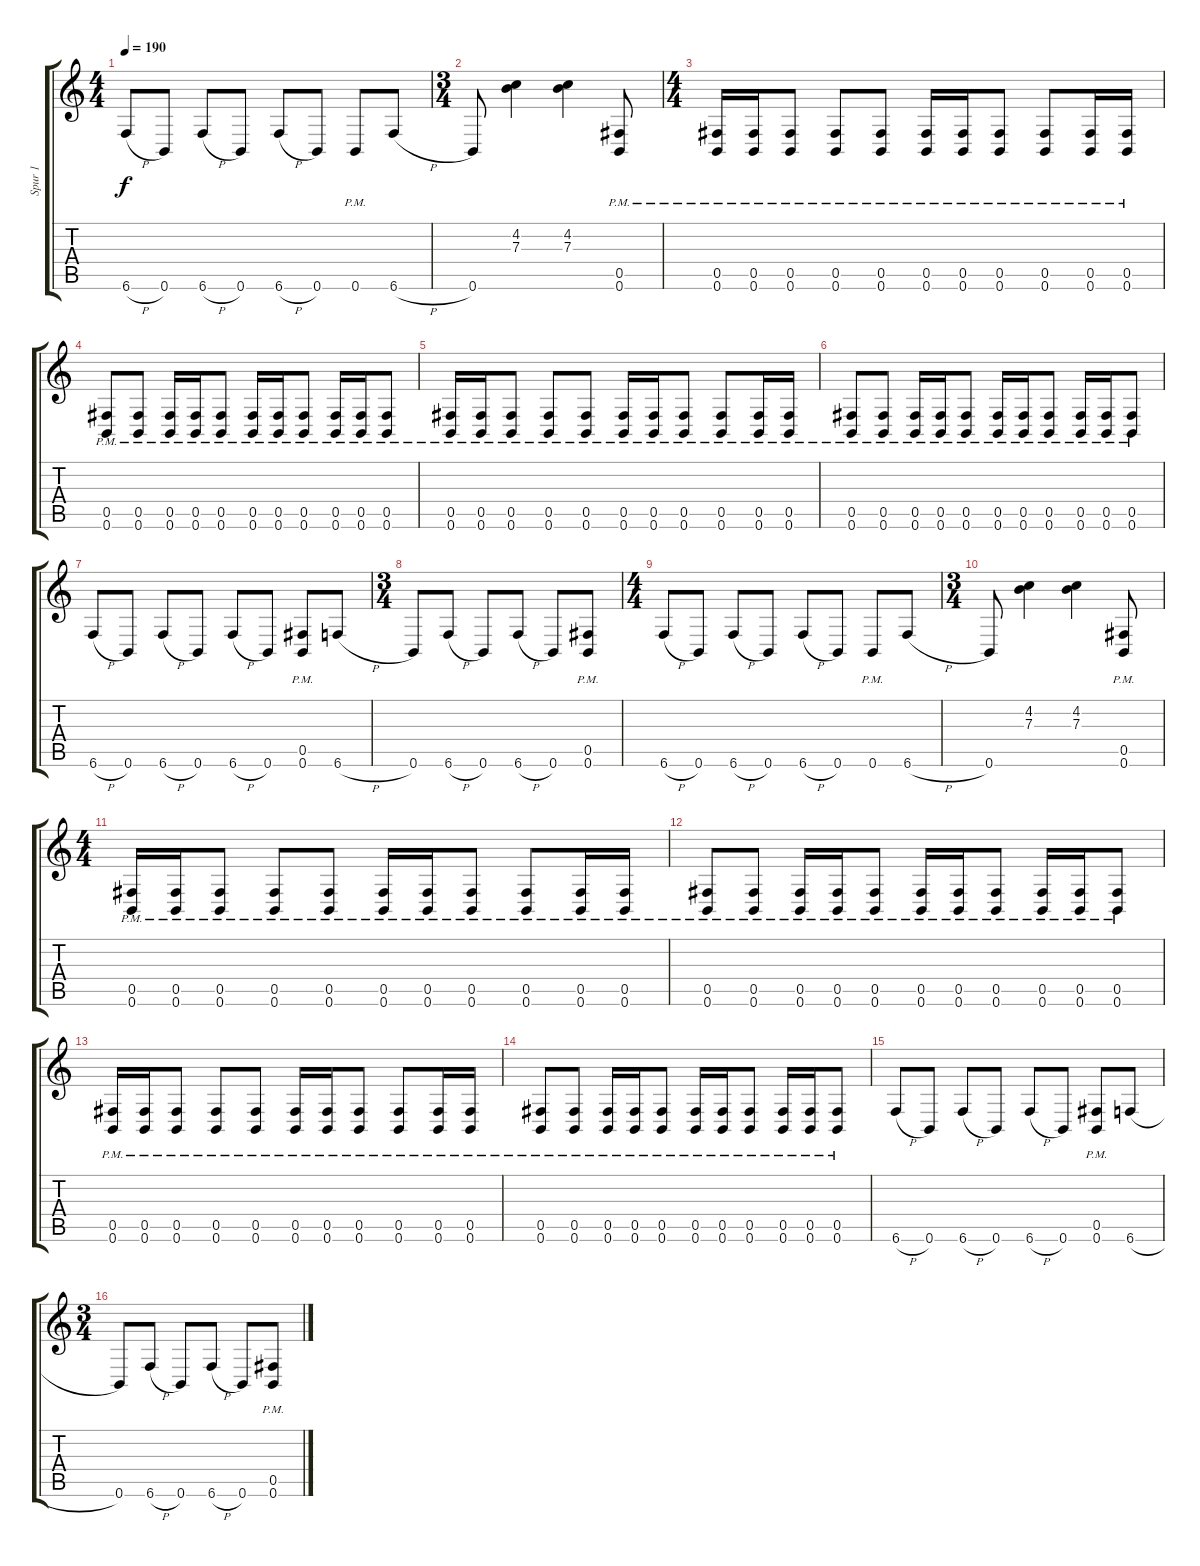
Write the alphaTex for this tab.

\track ("Spur 1" "Spur 1") {instrument overdrivenguitar}
\staff {score tabs}
\tuning (Db4 Ab3 E3 B2 Gb2 B1) {hide}
\ts (4 4)
\tempo 190
\clef g2
\ks c
6.6{h}.8{dy f} 0.6.8 6.6{h}.8 0.6.8 6.6{h}.8 0.6.8 0.6{pm}.8 6.6{h}.8 |
\ts (3 4)
0.6.8 (4.2 7.3).4 (4.2 7.3).4 (0.5{pm} 0.6{pm}).8 |
\ts (4 4)
(0.5{pm} 0.6{pm}).16 (0.5{pm} 0.6{pm}).16 (0.5{pm} 0.6{pm}).8 (0.5{pm} 0.6{pm}).8 (0.5{pm} 0.6{pm}).8 (0.5{pm} 0.6{pm}).16 (0.5{pm} 0.6{pm}).16 (0.5{pm} 0.6{pm}).8 (0.5{pm} 0.6{pm}).8 (0.5{pm} 0.6{pm}).16 (0.5{pm} 0.6{pm}).16 |
(0.5{pm} 0.6{pm}).8 (0.5{pm} 0.6{pm}).8 (0.5{pm} 0.6{pm}).16 (0.5{pm} 0.6{pm}).16 (0.5{pm} 0.6{pm}).8 (0.5{pm} 0.6{pm}).16 (0.5{pm} 0.6{pm}).16 (0.5{pm} 0.6{pm}).8 (0.5{pm} 0.6{pm}).16 (0.5{pm} 0.6{pm}).16 (0.5{pm} 0.6{pm}).8 |
(0.5{pm} 0.6{pm}).16 (0.5{pm} 0.6{pm}).16 (0.5{pm} 0.6{pm}).8 (0.5{pm} 0.6{pm}).8 (0.5{pm} 0.6{pm}).8 (0.5{pm} 0.6{pm}).16 (0.5{pm} 0.6{pm}).16 (0.5{pm} 0.6{pm}).8 (0.5{pm} 0.6{pm}).8 (0.5{pm} 0.6{pm}).16 (0.5{pm} 0.6{pm}).16 |
(0.5{pm} 0.6{pm}).8 (0.5{pm} 0.6{pm}).8 (0.5{pm} 0.6{pm}).16 (0.5{pm} 0.6{pm}).16 (0.5{pm} 0.6{pm}).8 (0.5{pm} 0.6{pm}).16 (0.5{pm} 0.6{pm}).16 (0.5{pm} 0.6{pm}).8 (0.5{pm} 0.6{pm}).16 (0.5{pm} 0.6{pm}).16 (0.5{pm} 0.6{pm}).8 |
6.6{h}.8 0.6.8 6.6{h}.8 0.6.8 6.6{h}.8 0.6.8 (0.5{pm} 0.6{pm}).8 6.6{h}.8 |
\ts (3 4)
0.6.8 6.6{h}.8 0.6.8 6.6{h}.8 0.6.8 (0.5{pm} 0.6{pm}).8 |
\ts (4 4)
6.6{h}.8 0.6.8 6.6{h}.8 0.6.8 6.6{h}.8 0.6.8 0.6{pm}.8 6.6{h}.8 |
\ts (3 4)
0.6.8 (4.2 7.3).4 (4.2 7.3).4 (0.5{pm} 0.6{pm}).8 |
\ts (4 4)
(0.5{pm} 0.6{pm}).16 (0.5{pm} 0.6{pm}).16 (0.5{pm} 0.6{pm}).8 (0.5{pm} 0.6{pm}).8 (0.5{pm} 0.6{pm}).8 (0.5{pm} 0.6{pm}).16 (0.5{pm} 0.6{pm}).16 (0.5{pm} 0.6{pm}).8 (0.5{pm} 0.6{pm}).8 (0.5{pm} 0.6{pm}).16 (0.5{pm} 0.6{pm}).16 |
(0.5{pm} 0.6{pm}).8 (0.5{pm} 0.6{pm}).8 (0.5{pm} 0.6{pm}).16 (0.5{pm} 0.6{pm}).16 (0.5{pm} 0.6{pm}).8 (0.5{pm} 0.6{pm}).16 (0.5{pm} 0.6{pm}).16 (0.5{pm} 0.6{pm}).8 (0.5{pm} 0.6{pm}).16 (0.5{pm} 0.6{pm}).16 (0.5{pm} 0.6{pm}).8 |
(0.5{pm} 0.6{pm}).16 (0.5{pm} 0.6{pm}).16 (0.5{pm} 0.6{pm}).8 (0.5{pm} 0.6{pm}).8 (0.5{pm} 0.6{pm}).8 (0.5{pm} 0.6{pm}).16 (0.5{pm} 0.6{pm}).16 (0.5{pm} 0.6{pm}).8 (0.5{pm} 0.6{pm}).8 (0.5{pm} 0.6{pm}).16 (0.5{pm} 0.6{pm}).16 |
(0.5{pm} 0.6{pm}).8 (0.5{pm} 0.6{pm}).8 (0.5{pm} 0.6{pm}).16 (0.5{pm} 0.6{pm}).16 (0.5{pm} 0.6{pm}).8 (0.5{pm} 0.6{pm}).16 (0.5{pm} 0.6{pm}).16 (0.5{pm} 0.6{pm}).8 (0.5{pm} 0.6{pm}).16 (0.5{pm} 0.6{pm}).16 (0.5{pm} 0.6{pm}).8 |
6.6{h}.8 0.6.8 6.6{h}.8 0.6.8 6.6{h}.8 0.6.8 (0.5{pm} 0.6{pm}).8 6.6{h}.8 |
\ts (3 4)
0.6.8 6.6{h}.8 0.6.8 6.6{h}.8 0.6.8 (0.5{pm} 0.6{pm}).8
